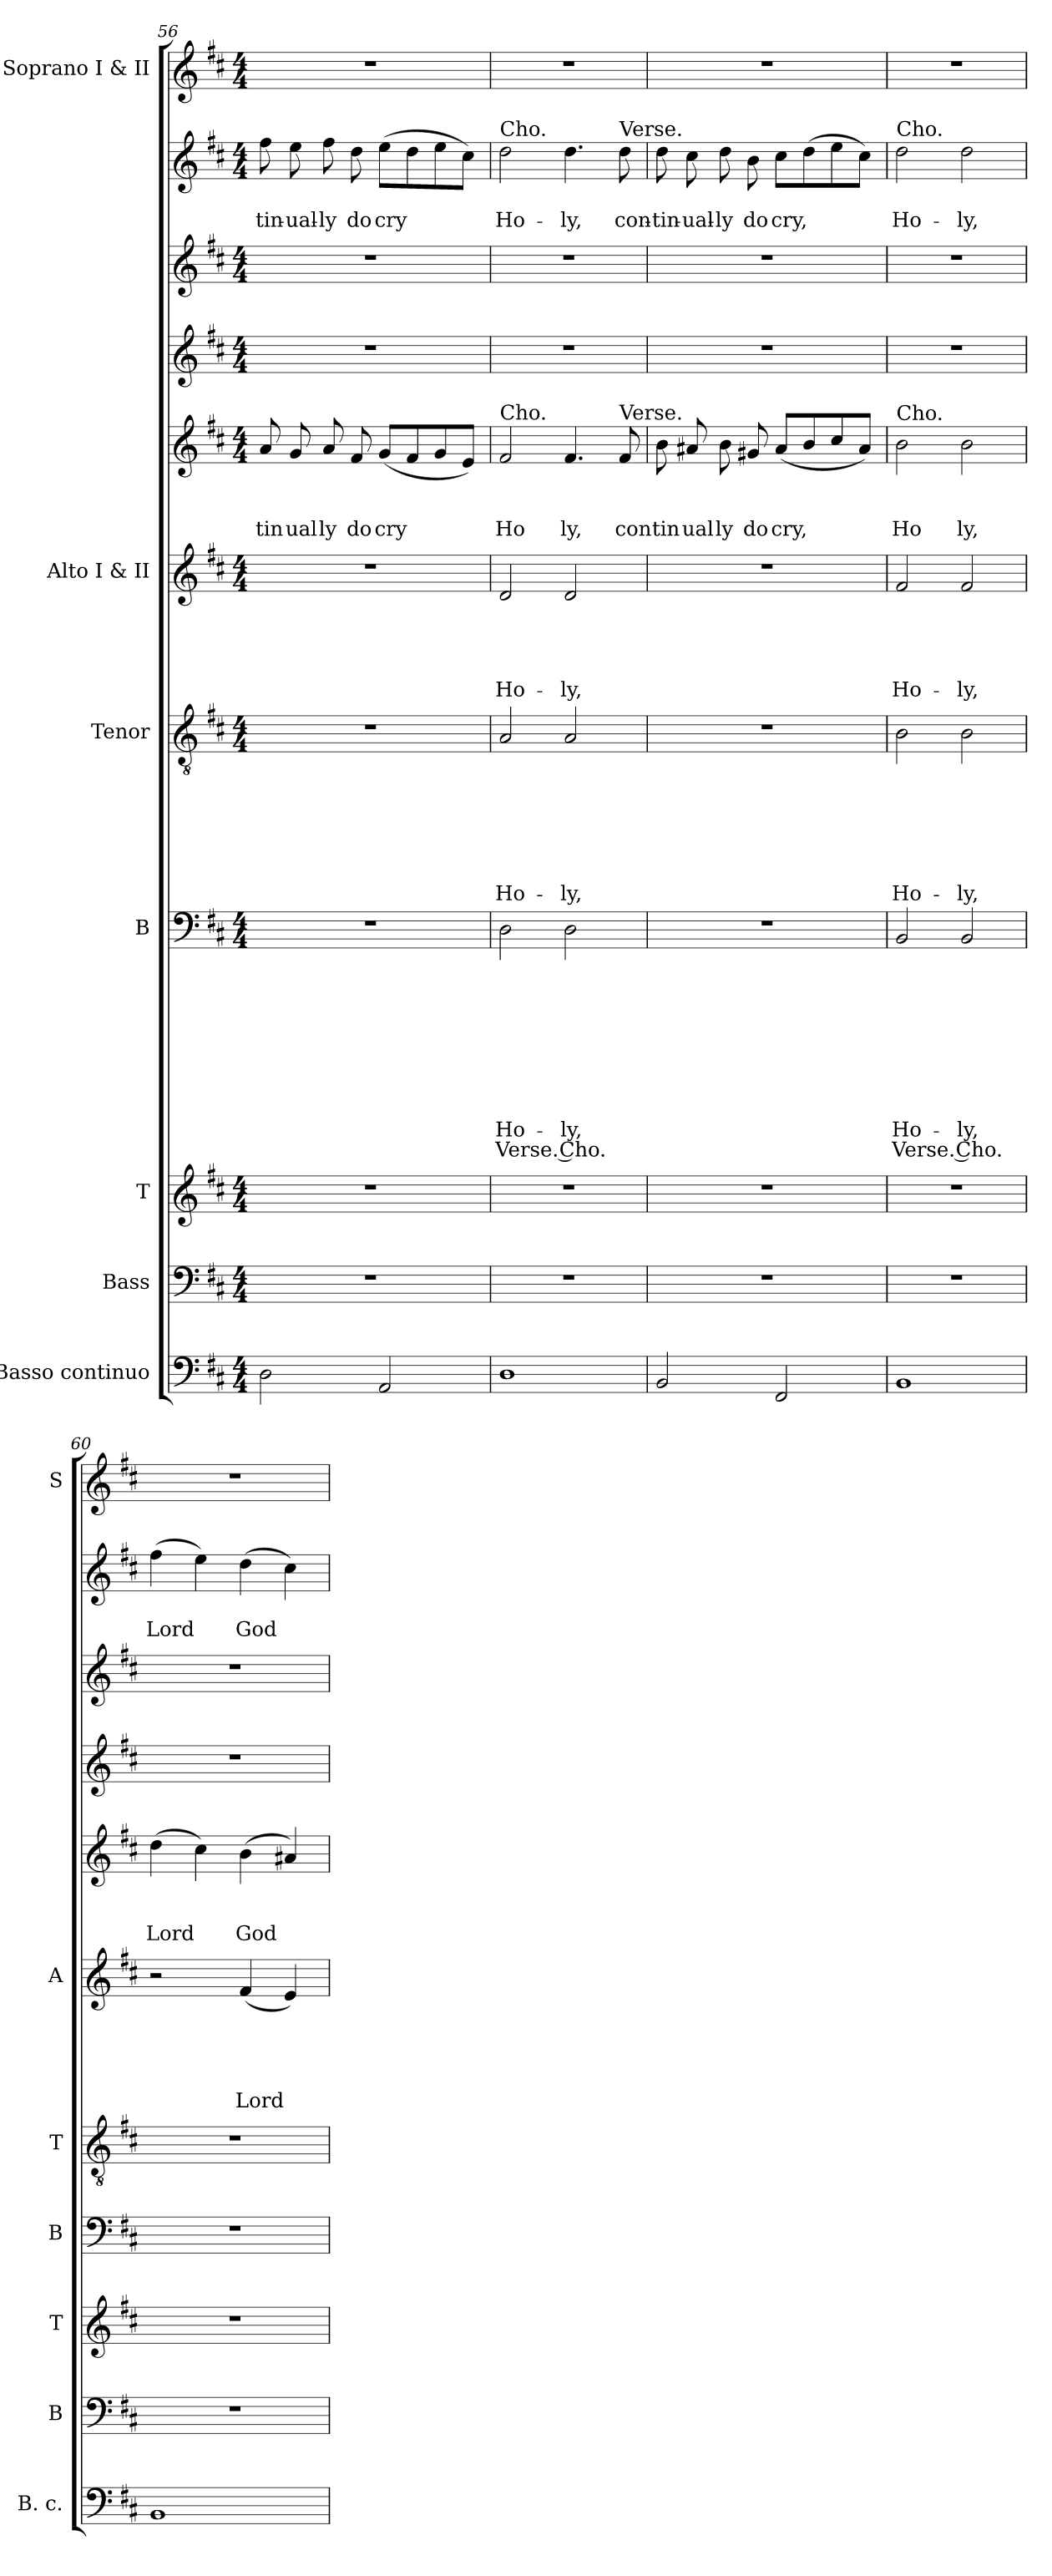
**kern	**kern	**kern	**kern	**text	**text	**text	**text	**text	**text	**text	**text	**text	**text	**kern	**text	**text	**text	**text	**text	**text	**text	**kern	**text	**text	**text	**text	**text	**kern	**text	**text	**text	**kern	**kern	**kern	**text	**text	**kern
*part11	*part10	*part9	*part8	*part8	*part8	*part8	*part8	*part8	*part8	*part8	*part8	*part8	*part8	*part7	*part7	*part7	*part7	*part7	*part7	*part7	*part7	*part6	*part6	*part6	*part6	*part6	*part6	*part5	*part5	*part5	*part5	*part4	*part3	*part2	*part2	*part2	*part1
*staff11	*staff10	*staff9	*staff8	*staff8	*staff8	*staff8	*staff8	*staff8	*staff8	*staff8	*staff8	*staff8	*staff8	*staff7	*staff7	*staff7	*staff7	*staff7	*staff7	*staff7	*staff7	*staff6	*staff6	*staff6	*staff6	*staff6	*staff6	*staff5	*staff5	*staff5	*staff5	*staff4	*staff3	*staff2	*staff2	*staff2	*staff1
*I"Basso continuo	*I"Bass	*I"T	*I"B	*	*	*	*	*	*	*	*	*	*	*I"Tenor	*	*	*	*	*	*	*	*I"Alto I & II	*	*	*	*	*	*	*	*	*	*	*	*	*	*	*I"Soprano I & II
*I'B. c.	*I'B	*I'T	*I'B	*	*	*	*	*	*	*	*	*	*	*I'T	*	*	*	*	*	*	*	*I'A	*	*	*	*	*	*	*	*	*	*	*	*	*	*	*I'S
*clefF4	*clefF4	*clefG2	*clefF4	*	*	*	*	*	*	*	*	*	*	*clefGv2	*	*	*	*	*	*	*	*clefG2	*	*	*	*	*	*clefG2	*	*	*	*clefG2	*clefG2	*clefG2	*	*	*clefG2
*ITrd7c12	*	*	*	*	*	*	*	*	*	*	*	*	*	*	*	*	*	*	*	*	*	*	*	*	*	*	*	*	*	*	*	*	*	*	*	*	*
*k[f#c#]	*k[f#c#]	*k[f#c#]	*k[f#c#]	*	*	*	*	*	*	*	*	*	*	*k[f#c#]	*	*	*	*	*	*	*	*k[f#c#]	*	*	*	*	*	*k[f#c#]	*	*	*	*k[f#c#]	*k[f#c#]	*k[f#c#]	*	*	*k[f#c#]
*D:	*D:	*D:	*D:	*	*	*	*	*	*	*	*	*	*	*D:	*	*	*	*	*	*	*	*D:	*	*	*	*	*	*D:	*	*	*	*D:	*D:	*D:	*	*	*D:
*M4/4	*M4/4	*M4/4	*M4/4	*	*	*	*	*	*	*	*	*	*	*M4/4	*	*	*	*	*	*	*	*M4/4	*	*	*	*	*	*M4/4	*	*	*	*M4/4	*M4/4	*M4/4	*	*	*M4/4
=56	=56	=56	=56	=56	=56	=56	=56	=56	=56	=56	=56	=56	=56	=56	=56	=56	=56	=56	=56	=56	=56	=56	=56	=56	=56	=56	=56	=56	=56	=56	=56	=56	=56	=56	=56	=56	=56
!	!	!	!	!	!	!	!	!	!	!	!	!	!	!	!	!	!	!	!	!	!	!	!	!	!	!	!	!	!	!	!LO:LY:b	!	!	!	!	!LO:LY:b	!
2DD\	1r	1r	1r	.	.	.	.	.	.	.	.	.	.	1r	.	.	.	.	.	.	.	1r	.	.	.	.	.	8a/	.	.	tin	1r	1r	8ff#\	.	-tin-	1r
!	!	!	!	!	!	!	!	!	!	!	!	!	!	!	!	!	!	!	!	!	!	!	!	!	!	!	!	!	!	!	!LO:LY:b	!	!	!	!	!LO:LY:b	!
.	.	.	.	.	.	.	.	.	.	.	.	.	.	.	.	.	.	.	.	.	.	.	.	.	.	.	.	8g/	.	.	ual	.	.	8ee\	.	-ual-	.
!	!	!	!	!	!	!	!	!	!	!	!	!	!	!	!	!	!	!	!	!	!	!	!	!	!	!	!	!	!	!	!LO:LY:b	!	!	!	!	!LO:LY:b	!
.	.	.	.	.	.	.	.	.	.	.	.	.	.	.	.	.	.	.	.	.	.	.	.	.	.	.	.	8a/	.	.	ly	.	.	8ff#\	.	-ly	.
!	!	!	!	!	!	!	!	!	!	!	!	!	!	!	!	!	!	!	!	!	!	!	!	!	!	!	!	!	!	!	!LO:LY:b	!	!	!	!	!LO:LY:b	!
.	.	.	.	.	.	.	.	.	.	.	.	.	.	.	.	.	.	.	.	.	.	.	.	.	.	.	.	8f#/	.	.	do	.	.	8dd\	.	do	.
!	!	!	!	!	!	!	!	!	!	!	!	!	!	!	!	!	!	!	!	!	!	!	!	!	!	!	!	!	!	!	!LO:LY:b	!	!	!	!	!LO:LY:b	!
2AAA/	.	.	.	.	.	.	.	.	.	.	.	.	.	.	.	.	.	.	.	.	.	.	.	.	.	.	.	(<8g/L	.	.	cry	.	.	(>8ee\L	.	cry	.
.	.	.	.	.	.	.	.	.	.	.	.	.	.	.	.	.	.	.	.	.	.	.	.	.	.	.	.	8f#/	.	.	.	.	.	8dd\	.	.	.
.	.	.	.	.	.	.	.	.	.	.	.	.	.	.	.	.	.	.	.	.	.	.	.	.	.	.	.	8g/	.	.	.	.	.	8ee\	.	.	.
.	.	.	.	.	.	.	.	.	.	.	.	.	.	.	.	.	.	.	.	.	.	.	.	.	.	.	.	8e/J)	.	.	.	.	.	8cc#\J)	.	.	.
=57	=57	=57	=57	=57	=57	=57	=57	=57	=57	=57	=57	=57	=57	=57	=57	=57	=57	=57	=57	=57	=57	=57	=57	=57	=57	=57	=57	=57	=57	=57	=57	=57	=57	=57	=57	=57	=57
!	!	!	!	!	!	!	!	!	!	!	!	!	!	!	!	!	!	!	!	!	!	!	!	!	!	!	!	!	!	!	!	!	!	!LO:TX:a:t=Cho.	!	!	!
!	!	!	!	!	!	!	!	!	!	!	!	!	!	!	!	!	!	!	!	!	!	!	!	!	!	!	!	!LO:TX:a:t=Cho.	!	!	!	!	!	!	!	!	!
!	!	!	!	!	!	!	!	!	!	!	!	!LO:LY:b	!LO:LY:b	!	!	!	!	!	!	!	!LO:LY:b	!	!	!	!	!	!LO:LY:b	!	!	!	!LO:LY:b	!	!	!	!	!LO:LY:b	!
1DD	1r	1r	2D\	.	.	.	.	.	.	.	.	Ho-	Verse. Cho.	2A/	.	.	.	.	.	.	Ho-	2d/	.	.	.	.	Ho-	2f#/	.	.	Ho	1r	1r	2dd\	.	Ho-	1r
!	!	!	!	!	!	!	!	!	!	!	!	!LO:LY:b	!	!	!	!	!	!	!	!	!LO:LY:b	!	!	!	!	!	!LO:LY:b	!	!	!	!LO:LY:b	!	!	!	!	!LO:LY:b	!
.	.	.	2D\	.	.	.	.	.	.	.	.	-ly,	.	2A/	.	.	.	.	.	.	-ly,	2d/	.	.	.	.	-ly,	4.f#/	.	.	ly,	.	.	4.dd\	.	-ly,	.
!	!	!	!	!	!	!	!	!	!	!	!	!	!	!	!	!	!	!	!	!	!	!	!	!	!	!	!	!	!	!	!	!	!	!LO:TX:a:t=Verse.	!	!	!
!	!	!	!	!	!	!	!	!	!	!	!	!	!	!	!	!	!	!	!	!	!	!	!	!	!	!	!	!LO:TX:a:t=Verse.	!	!	!	!	!	!	!	!	!
!	!	!	!	!	!	!	!	!	!	!	!	!	!	!	!	!	!	!	!	!	!	!	!	!	!	!	!	!	!	!	!LO:LY:b	!	!	!	!	!LO:LY:b	!
.	.	.	.	.	.	.	.	.	.	.	.	.	.	.	.	.	.	.	.	.	.	.	.	.	.	.	.	8f#/	.	.	con	.	.	8dd\	.	con-	.
=58	=58	=58	=58	=58	=58	=58	=58	=58	=58	=58	=58	=58	=58	=58	=58	=58	=58	=58	=58	=58	=58	=58	=58	=58	=58	=58	=58	=58	=58	=58	=58	=58	=58	=58	=58	=58	=58
!	!	!	!	!	!	!	!	!	!	!	!	!	!	!	!	!	!	!	!	!	!	!	!	!	!	!	!	!	!	!	!LO:LY:b	!	!	!	!	!LO:LY:b	!
2BBB/	1r	1r	1r	.	.	.	.	.	.	.	.	.	.	1r	.	.	.	.	.	.	.	1r	.	.	.	.	.	8b\	.	.	tin	1r	1r	8dd\	.	-tin-	1r
!	!	!	!	!	!	!	!	!	!	!	!	!	!	!	!	!	!	!	!	!	!	!	!	!	!	!	!	!	!	!	!LO:LY:b	!	!	!	!	!LO:LY:b	!
.	.	.	.	.	.	.	.	.	.	.	.	.	.	.	.	.	.	.	.	.	.	.	.	.	.	.	.	8a#X/	.	.	ual	.	.	8cc#\	.	-ual-	.
!	!	!	!	!	!	!	!	!	!	!	!	!	!	!	!	!	!	!	!	!	!	!	!	!	!	!	!	!	!	!	!LO:LY:b	!	!	!	!	!LO:LY:b	!
.	.	.	.	.	.	.	.	.	.	.	.	.	.	.	.	.	.	.	.	.	.	.	.	.	.	.	.	8b\	.	.	ly	.	.	8dd\	.	-ly	.
!	!	!	!	!	!	!	!	!	!	!	!	!	!	!	!	!	!	!	!	!	!	!	!	!	!	!	!	!	!	!	!LO:LY:b	!	!	!	!	!LO:LY:b	!
.	.	.	.	.	.	.	.	.	.	.	.	.	.	.	.	.	.	.	.	.	.	.	.	.	.	.	.	8g#X/	.	.	do	.	.	8b\	.	do	.
!	!	!	!	!	!	!	!	!	!	!	!	!	!	!	!	!	!	!	!	!	!	!	!	!	!	!	!	!	!	!	!LO:LY:b	!	!	!	!	!LO:LY:b	!
2FFF#/	.	.	.	.	.	.	.	.	.	.	.	.	.	.	.	.	.	.	.	.	.	.	.	.	.	.	.	(<8a#/L	.	.	cry,	.	.	8cc#\L	.	cry,	.
.	.	.	.	.	.	.	.	.	.	.	.	.	.	.	.	.	.	.	.	.	.	.	.	.	.	.	.	8b/	.	.	.	.	.	(>8dd\	.	.	.
.	.	.	.	.	.	.	.	.	.	.	.	.	.	.	.	.	.	.	.	.	.	.	.	.	.	.	.	8cc#/	.	.	.	.	.	8ee\	.	.	.
.	.	.	.	.	.	.	.	.	.	.	.	.	.	.	.	.	.	.	.	.	.	.	.	.	.	.	.	8a#/J)	.	.	.	.	.	8cc#\J)	.	.	.
=59	=59	=59	=59	=59	=59	=59	=59	=59	=59	=59	=59	=59	=59	=59	=59	=59	=59	=59	=59	=59	=59	=59	=59	=59	=59	=59	=59	=59	=59	=59	=59	=59	=59	=59	=59	=59	=59
!	!	!	!	!	!	!	!	!	!	!	!	!	!	!	!	!	!	!	!	!	!	!	!	!	!	!	!	!	!	!	!	!	!	!LO:TX:a:t=Cho.	!	!	!
!	!	!	!	!	!	!	!	!	!	!	!	!	!	!	!	!	!	!	!	!	!	!	!	!	!	!	!	!LO:TX:a:t=Cho.	!	!	!	!	!	!	!	!	!
!	!	!	!	!	!	!	!	!	!	!	!	!LO:LY:b	!LO:LY:b	!	!	!	!	!	!	!	!LO:LY:b	!	!	!	!	!	!LO:LY:b	!	!	!	!LO:LY:b	!	!	!	!	!LO:LY:b	!
1BBB	1r	1r	2BB/	.	.	.	.	.	.	.	.	Ho-	Verse. Cho.	2B\	.	.	.	.	.	.	Ho-	2f#/	.	.	.	.	Ho-	2b\	.	.	Ho	1r	1r	2dd\	.	Ho-	1r
!	!	!	!	!	!	!	!	!	!	!	!	!LO:LY:b	!	!	!	!	!	!	!	!	!LO:LY:b	!	!	!	!	!	!LO:LY:b	!	!	!	!LO:LY:b	!	!	!	!	!LO:LY:b	!
.	.	.	2BB/	.	.	.	.	.	.	.	.	-ly,	.	2B\	.	.	.	.	.	.	-ly,	2f#/	.	.	.	.	-ly,	2b\	.	.	ly,	.	.	2dd\	.	-ly,	.
!!LO:PB:g=z
=60	=60	=60	=60	=60	=60	=60	=60	=60	=60	=60	=60	=60	=60	=60	=60	=60	=60	=60	=60	=60	=60	=60	=60	=60	=60	=60	=60	=60	=60	=60	=60	=60	=60	=60	=60	=60	=60
!	!	!	!	!	!	!	!	!	!	!	!	!	!	!	!	!	!	!	!	!	!	!	!	!	!	!	!	!	!	!	!LO:LY:b	!	!	!	!	!LO:LY:b	!
1BBB	1r	1r	1r	.	.	.	.	.	.	.	.	.	.	1r	.	.	.	.	.	.	.	2r	.	.	.	.	.	(>4dd\	.	.	Lord	1r	1r	(>4ff#\	.	Lord	1r
.	.	.	.	.	.	.	.	.	.	.	.	.	.	.	.	.	.	.	.	.	.	.	.	.	.	.	.	4cc#\)	.	.	.	.	.	4ee\)	.	.	.
!	!	!	!	!	!	!	!	!	!	!	!	!	!	!	!	!	!	!	!	!	!	!	!	!	!	!	!LO:LY:b	!	!	!	!LO:LY:b	!	!	!	!	!LO:LY:b	!
.	.	.	.	.	.	.	.	.	.	.	.	.	.	.	.	.	.	.	.	.	.	(<4f#/	.	.	.	.	Lord	(>4b\	.	.	God	.	.	(>4dd\	.	God	.
.	.	.	.	.	.	.	.	.	.	.	.	.	.	.	.	.	.	.	.	.	.	4e/)	.	.	.	.	.	4a#X/)	.	.	.	.	.	4cc#\)	.	.	.
=	=	=	=	=	=	=	=	=	=	=	=	=	=	=	=	=	=	=	=	=	=	=	=	=	=	=	=	=	=	=	=	=	=	=	=	=	=
*-	*-	*-	*-	*-	*-	*-	*-	*-	*-	*-	*-	*-	*-	*-	*-	*-	*-	*-	*-	*-	*-	*-	*-	*-	*-	*-	*-	*-	*-	*-	*-	*-	*-	*-	*-	*-	*-
